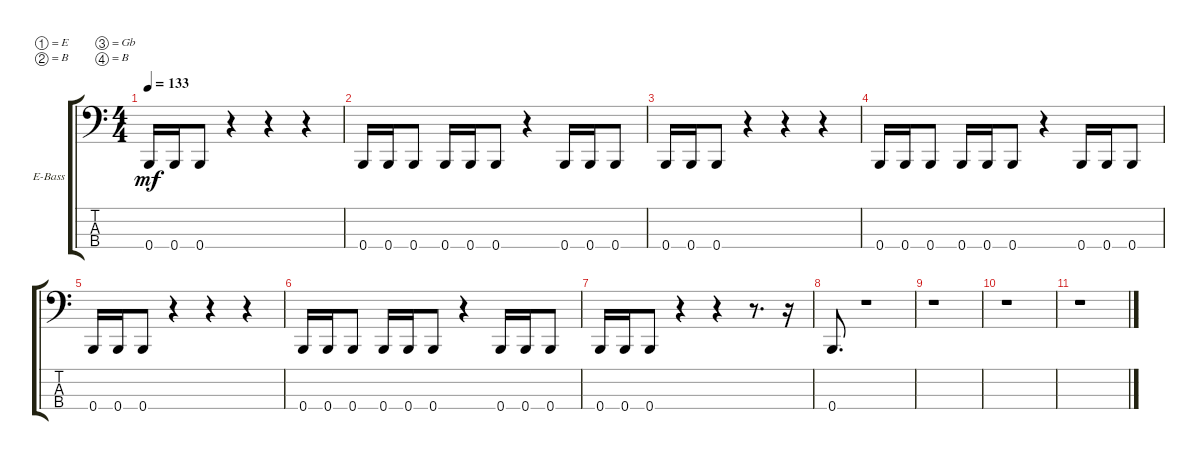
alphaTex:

\defaultSystemsLayout 4
\bracketExtendMode groupsimilarinstruments
\firstSystemTrackNameOrientation horizontal
\otherSystemsTrackNameOrientation horizontal
\track ("Electric Bass" "E-Bass") {instrument electricbassfinger}
\staff {score tabs}
\tuning (E2 B1 Gb1 B0)
\ts (4 4)
\tempo 133
\clef f4
\ks c
0.4.16{dy mf} 0.4.16 0.4.8 r.4 r.4 r.4 |
0.4.16 0.4.16 0.4.8 0.4.16 0.4.16 0.4.8 r.4 0.4.16 0.4.16 0.4.8 |
0.4.16 0.4.16 0.4.8 r.4 r.4 r.4 |
0.4.16 0.4.16 0.4.8 0.4.16 0.4.16 0.4.8 r.4 0.4.16 0.4.16 0.4.8 |
0.4.16 0.4.16 0.4.8 r.4 r.4 r.4 |
0.4.16 0.4.16 0.4.8 0.4.16 0.4.16 0.4.8 r.4 0.4.16 0.4.16 0.4.8 |
0.4.16 0.4.16 0.4.8 r.4 r.4 r.8{d} r.16 |
0.4.8{d} r.1 |
r.1 |
r.1 |
r.1
